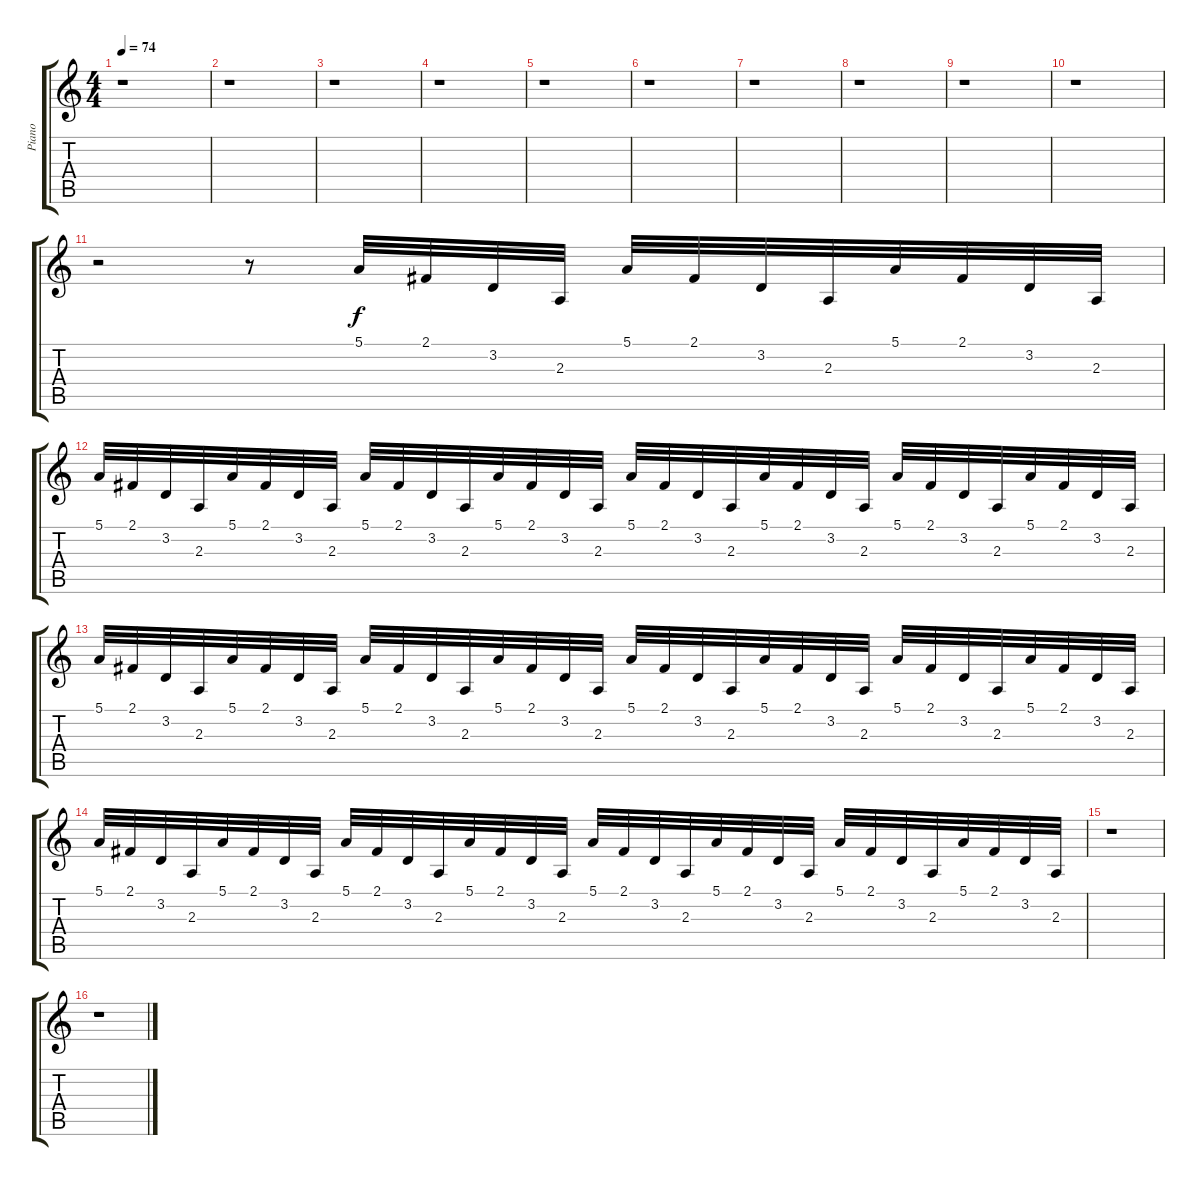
\track ("Piano" "Piano") {instrument acousticgrandpiano}
\staff {score tabs}
\tuning (E4 B3 G3 D3 A2 E2) {hide}
\ts (4 4)
\tempo 74
\clef g2
\ks c
r.1{dy f} |
r.1 |
r.1 |
r.1 |
r.1 |
r.1 |
r.1 |
r.1 |
r.1 |
r.1 |
r.2 r.8 5.1.32 2.1.32 3.2.32 2.3.32 5.1.32 2.1.32 3.2.32 2.3.32 5.1.32 2.1.32 3.2.32 2.3.32 |
5.1.32 2.1.32 3.2.32 2.3.32 5.1.32 2.1.32 3.2.32 2.3.32 5.1.32 2.1.32 3.2.32 2.3.32 5.1.32 2.1.32 3.2.32 2.3.32 5.1.32 2.1.32 3.2.32 2.3.32 5.1.32 2.1.32 3.2.32 2.3.32 5.1.32 2.1.32 3.2.32 2.3.32 5.1.32 2.1.32 3.2.32 2.3.32 |
5.1.32 2.1.32 3.2.32 2.3.32 5.1.32 2.1.32 3.2.32 2.3.32 5.1.32 2.1.32 3.2.32 2.3.32 5.1.32 2.1.32 3.2.32 2.3.32 5.1.32 2.1.32 3.2.32 2.3.32 5.1.32 2.1.32 3.2.32 2.3.32 5.1.32 2.1.32 3.2.32 2.3.32 5.1.32 2.1.32 3.2.32 2.3.32 |
5.1.32 2.1.32 3.2.32 2.3.32 5.1.32 2.1.32 3.2.32 2.3.32 5.1.32 2.1.32 3.2.32 2.3.32 5.1.32 2.1.32 3.2.32 2.3.32 5.1.32 2.1.32 3.2.32 2.3.32 5.1.32 2.1.32 3.2.32 2.3.32 5.1.32 2.1.32 3.2.32 2.3.32 5.1.32 2.1.32 3.2.32 2.3.32 |
r.1 |
r.1
